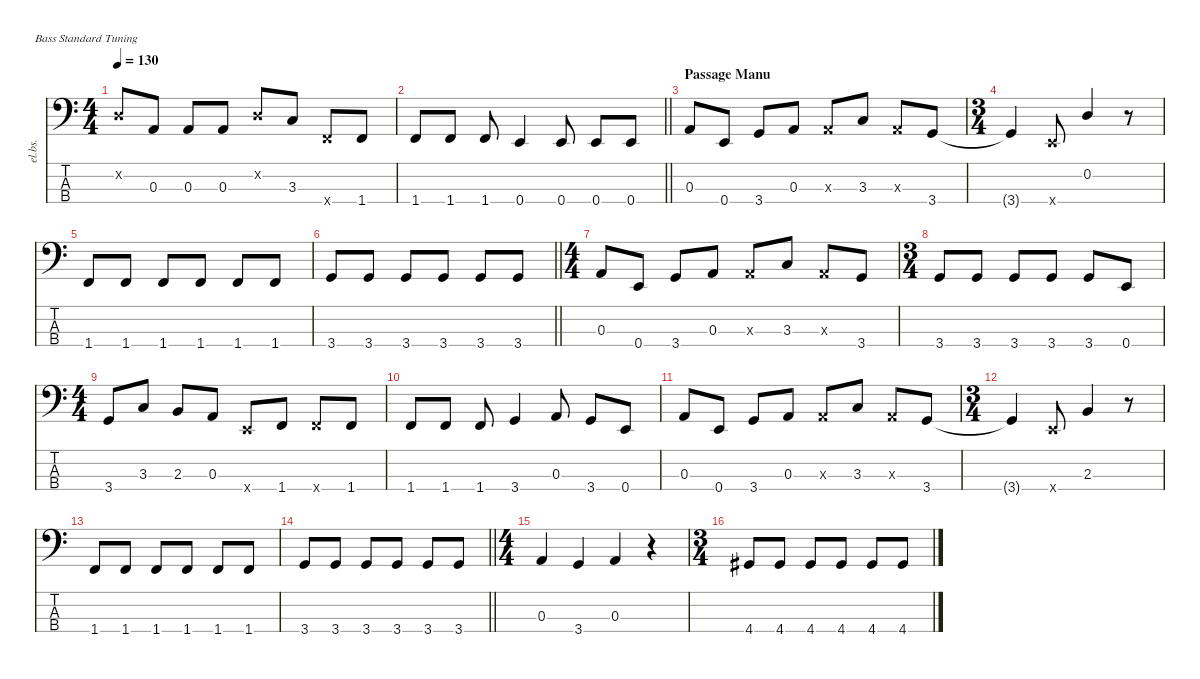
\defaultSystemsLayout 4
\hideDynamics
\bracketExtendMode nobrackets
\otherSystemsTrackNameOrientation horizontal
\track ("Chipon" "el.bs.") {instrument electricbassfinger}
\staff {score tabs}
\tuning (G2 D2 A1 E1)
\ts (4 4)
\beaming (8 2 2 2 2)
\tempo 130
\clef f4
\ks c
0.2{x}.8{dy f beam Up} 0.3.8{beam Up} 0.3.8{beam Up} 0.3.8{beam Up} 0.2{x}.8{beam Up} 3.3.8{beam Up} 1.4{x}.8{beam Up} 1.4.8{beam Up} |
\barLineRight lightlight
1.4.8{beam Up} 1.4.8{beam Up} 1.4.8{beam Up} 0.4.4{beam Up} 0.4.8{beam Up} 0.4.8{beam Up} 0.4.8{beam Up} |
\section ("" "Passage Manu")
0.3.8{beam Up} 0.4.8{beam Up} 3.4.8{beam Up} 0.3.8{beam Up} 0.3{x}.8{beam Up} 3.3.8{beam Up} 0.3{x}.8{beam Up} 3.4.8{beam Up} |
\ts (3 4)
\beaming (8 2 2 2 2)
3.4{t}.4{beam Up} 0.4{x}.8{dy mp beam Up} 0.2.4{dy f beam Up} r.8{beam Up} |
\beaming (8 2 2 2)
1.4.8{beam Up} 1.4.8{beam Up} 1.4.8{beam Up} 1.4.8{beam Up} 1.4.8{beam Up} 1.4.8{beam Up} |
\barLineRight lightlight
3.4.8{beam Up} 3.4.8{beam Up} 3.4.8{beam Up} 3.4.8{beam Up} 3.4.8{beam Up} 3.4.8{beam Up} |
\ts (4 4)
\beaming (8 2 2 2 2)
0.3.8{beam Up} 0.4.8{beam Up} 3.4.8{beam Up} 0.3.8{beam Up} 0.3{x}.8{beam Up} 3.3.8{beam Up} 0.3{x}.8{beam Up} 3.4.8{beam Up} |
\ts (3 4)
\beaming (8 2 2 2)
3.4.8{beam Up} 3.4.8{beam Up} 3.4.8{beam Up} 3.4.8{beam Up} 3.4.8{beam Up} 0.4.8{beam Up} |
\ts (4 4)
\beaming (8 2 2 2 2)
3.4.8{beam Up} 3.3.8{beam Up} 2.3.8{beam Up} 0.3.8{beam Up} 0.4{x}.8{beam Up} 1.4.8{beam Up} 1.4{x}.8{beam Up} 1.4.8{beam Up} |
1.4.8{beam Up} 1.4.8{beam Up} 1.4.8{beam Up} 3.4.4{beam Up} 0.3.8{beam Up} 3.4.8{beam Up} 0.4.8{beam Up} |
0.3.8{beam Up} 0.4.8{beam Up} 3.4.8{beam Up} 0.3.8{beam Up} 0.3{x}.8{beam Up} 3.3.8{beam Up} 0.3{x}.8{beam Up} 3.4.8{beam Up} |
\ts (3 4)
\beaming (8 2 2 2)
3.4{t}.4{beam Up} 0.4{x}.8{dy mp beam Up} 2.3.4{dy f beam Up} r.8{beam Up} |
1.4.8{beam Up} 1.4.8{beam Up} 1.4.8{beam Up} 1.4.8{beam Up} 1.4.8{beam Up} 1.4.8{beam Up} |
\barLineRight lightlight
3.4.8{beam Up} 3.4.8{beam Up} 3.4.8{beam Up} 3.4.8{beam Up} 3.4.8{beam Up} 3.4.8{beam Up} |
\ts (4 4)
\beaming (8 2 2 2 2)
0.3.4{beam Up} 3.4.4{beam Up} 0.3.4{beam Up} r.4{beam Up} |
\ts (3 4)
\beaming (8 2 2 2)
4.4{acc #}.8{beam Up} 4.4{acc #}.8{beam Up} 4.4{acc #}.8{beam Up} 4.4{acc #}.8{beam Up} 4.4{acc #}.8{beam Up} 4.4{acc #}.8{beam Up}
